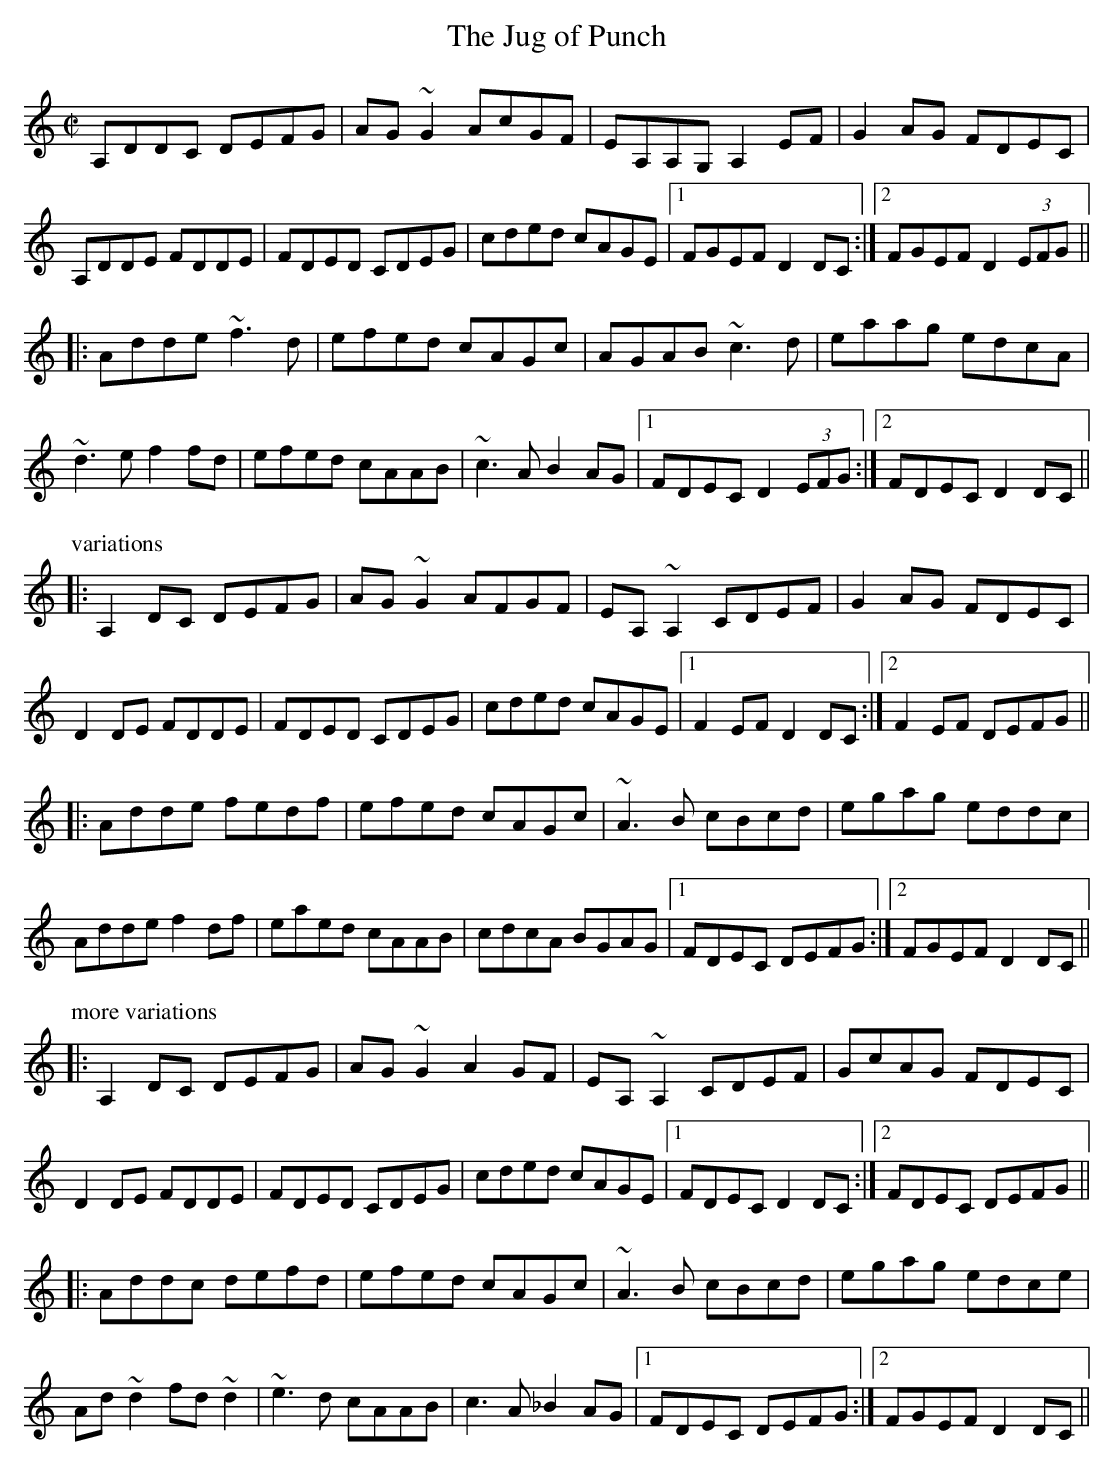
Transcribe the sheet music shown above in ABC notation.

X:1
T:Jug of Punch, The
M:C|
K:Ddor
A,DDC DEFG | AG~G2 AcGF | EA,A,G, A,2EF | G2AG FDEC |
A,DDE FDDE | FDED CDEG | cded cAGE |1 FGEF D2DC :|2 FGEF D2 (3EFG ||
|: Adde ~f3d | efed cAGc | AGAB ~c3d | eaag edcA |
~d3e f2fd | efed cAAB | ~c3A B2AG |1 FDEC D2 (3EFG :|2 FDEC D2DC ||
P:variations
|: A,2DC DEFG | AG~G2 AFGF | EA,~A,2 CDEF | G2AG FDEC |
D2DE FDDE | FDED CDEG | cded cAGE |1 F2EF D2DC :|2 F2EF DEFG ||
|: Adde fedf | efed cAGc | ~A3B cBcd | egag eddc |
Adde f2df | eaed cAAB | cdcA BGAG |1 FDEC DEFG :|2 FGEF D2DC ||
P:more variations
|: A,2DC DEFG | AG~G2 A2GF | EA,~A,2 CDEF | GcAG FDEC |
D2DE FDDE | FDED CDEG | cded cAGE |1 FDEC D2DC :|2 FDEC DEFG ||
|: Addc defd | efed cAGc | ~A3B cBcd | egag edce |
Ad~d2 fd~d2 | ~e3d cAAB | c3A _B2AG |1 FDEC DEFG :|2 FGEF D2DC ||
